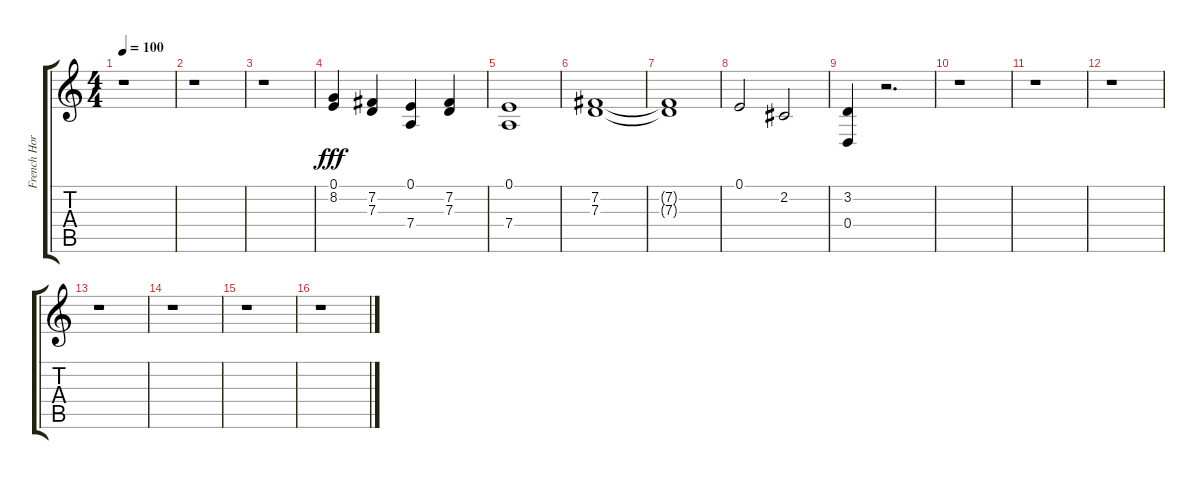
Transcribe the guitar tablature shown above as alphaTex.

\track ("French Horn" "French Hor") {instrument frenchhorn}
\staff {score tabs}
\tuning (E4 B3 G3 D3 A2 E2) {hide}
\ts (4 4)
\tempo 100
\clef g2
\ks c
r.1{dy fff} |
r.1 |
r.1 |
(0.1 8.2).4 (7.2 7.3).4 (0.1 7.4).4 (7.2 7.3).4 |
(0.1 7.4).1 |
(7.2 7.3).1 |
(7.2{t} 7.3{t}).1 |
0.1.2 2.2.2 |
(3.2 0.4).4 r.2{d} |
r.1 |
r.1 |
r.1 |
r.1 |
r.1 |
r.1 |
r.1
